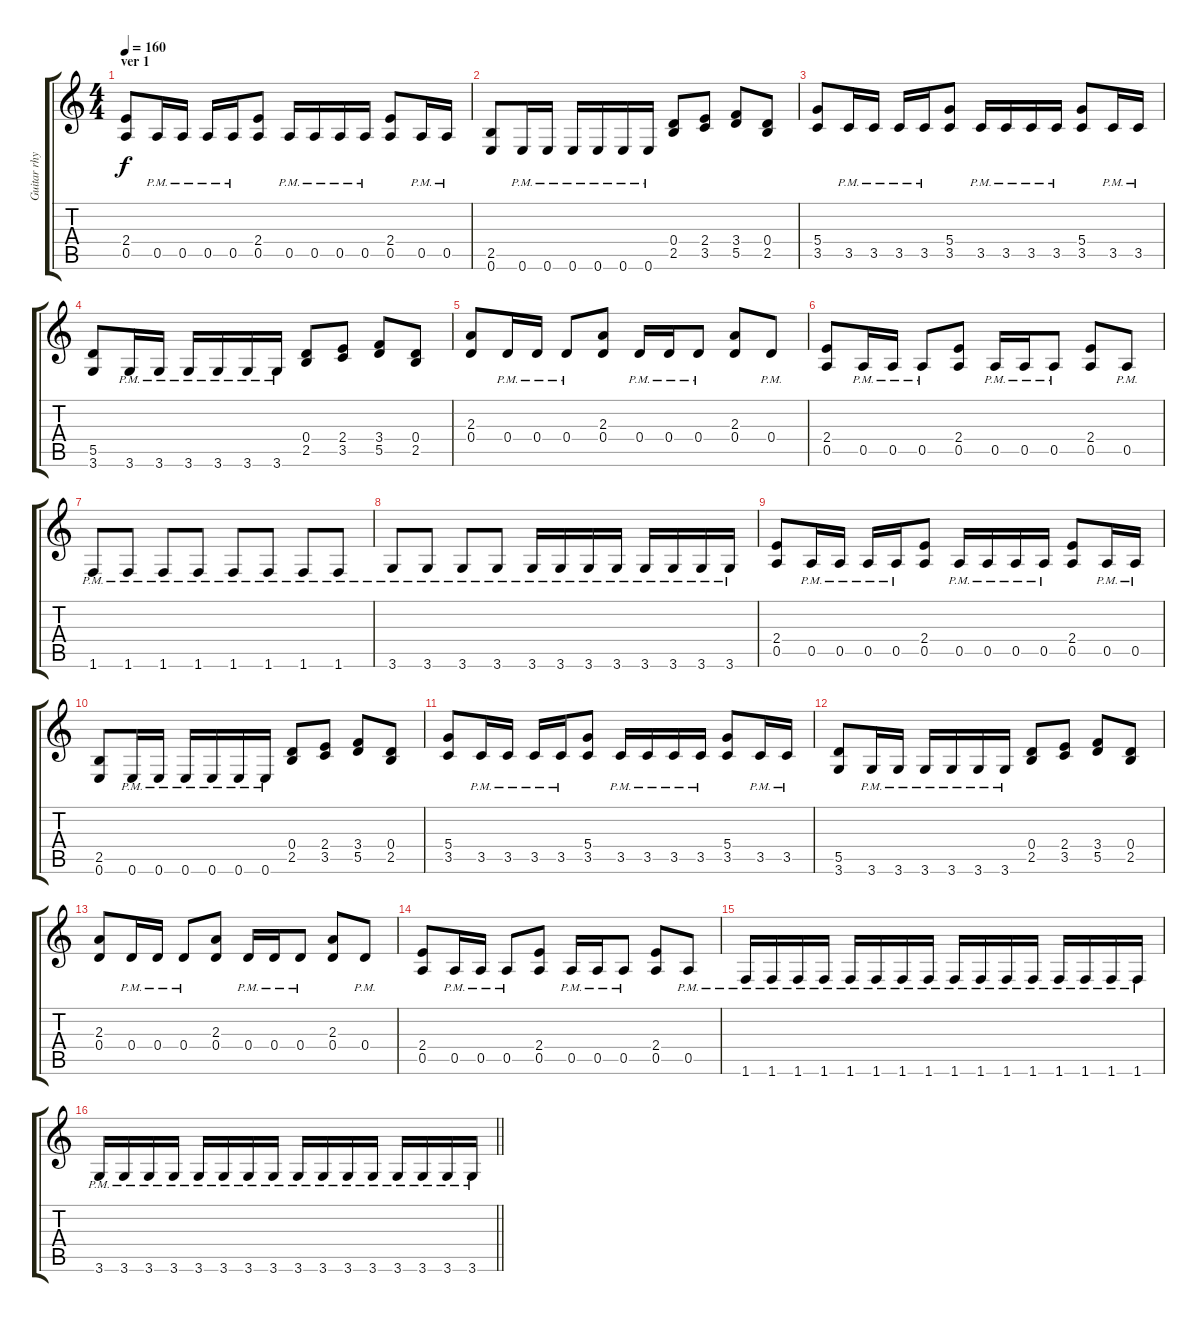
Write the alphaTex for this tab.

\track ("Guitar rhytm" "Guitar rhy") {instrument distortionguitar}
\staff {score tabs}
\tuning (E4 B3 G3 D3 A2 E2) {hide}
\ts (4 4)
\section ("" "ver 1")
\tempo 160
\clef g2
\ks c
(2.4 0.5).8{dy f} 0.5{pm}.16 0.5{pm}.16 0.5{pm}.16 0.5{pm}.16 (2.4 0.5).8 0.5{pm}.16 0.5{pm}.16 0.5{pm}.16 0.5{pm}.16 (2.4 0.5).8 0.5{pm}.16 0.5{pm}.16 |
(2.5 0.6).8 0.6{pm}.16 0.6{pm}.16 0.6{pm}.16 0.6{pm}.16 0.6{pm}.16 0.6{pm}.16 (0.4 2.5).8 (2.4 3.5).8 (3.4 5.5).8 (0.4 2.5).8 |
(5.4 3.5).8 3.5{pm}.16 3.5{pm}.16 3.5{pm}.16 3.5{pm}.16 (5.4 3.5).8 3.5{pm}.16 3.5{pm}.16 3.5{pm}.16 3.5{pm}.16 (5.4 3.5).8 3.5{pm}.16 3.5{pm}.16 |
(5.5 3.6).8 3.6{pm}.16 3.6{pm}.16 3.6{pm}.16 3.6{pm}.16 3.6{pm}.16 3.6{pm}.16 (0.4 2.5).8 (2.4 3.5).8 (3.4 5.5).8 (0.4 2.5).8 |
(2.3 0.4).8 0.4{pm}.16 0.4{pm}.16 0.4{pm}.8 (2.3 0.4).8 0.4{pm}.16 0.4{pm}.16 0.4{pm}.8 (2.3 0.4).8 0.4{pm}.8 |
(2.4 0.5).8 0.5{pm}.16 0.5{pm}.16 0.5{pm}.8 (2.4 0.5).8 0.5{pm}.16 0.5{pm}.16 0.5{pm}.8 (2.4 0.5).8 0.5{pm}.8 |
1.6{pm}.8 1.6{pm}.8 1.6{pm}.8 1.6{pm}.8 1.6{pm}.8 1.6{pm}.8 1.6{pm}.8 1.6{pm}.8 |
3.6{pm}.8 3.6{pm}.8 3.6{pm}.8 3.6{pm}.8 3.6{pm}.16 3.6{pm}.16 3.6{pm}.16 3.6{pm}.16 3.6{pm}.16 3.6{pm}.16 3.6{pm}.16 3.6{pm}.16 |
(2.4 0.5).8 0.5{pm}.16 0.5{pm}.16 0.5{pm}.16 0.5{pm}.16 (2.4 0.5).8 0.5{pm}.16 0.5{pm}.16 0.5{pm}.16 0.5{pm}.16 (2.4 0.5).8 0.5{pm}.16 0.5{pm}.16 |
(2.5 0.6).8 0.6{pm}.16 0.6{pm}.16 0.6{pm}.16 0.6{pm}.16 0.6{pm}.16 0.6{pm}.16 (0.4 2.5).8 (2.4 3.5).8 (3.4 5.5).8 (0.4 2.5).8 |
(5.4 3.5).8 3.5{pm}.16 3.5{pm}.16 3.5{pm}.16 3.5{pm}.16 (5.4 3.5).8 3.5{pm}.16 3.5{pm}.16 3.5{pm}.16 3.5{pm}.16 (5.4 3.5).8 3.5{pm}.16 3.5{pm}.16 |
(5.5 3.6).8 3.6{pm}.16 3.6{pm}.16 3.6{pm}.16 3.6{pm}.16 3.6{pm}.16 3.6{pm}.16 (0.4 2.5).8 (2.4 3.5).8 (3.4 5.5).8 (0.4 2.5).8 |
(2.3 0.4).8 0.4{pm}.16 0.4{pm}.16 0.4{pm}.8 (2.3 0.4).8 0.4{pm}.16 0.4{pm}.16 0.4{pm}.8 (2.3 0.4).8 0.4{pm}.8 |
(2.4 0.5).8 0.5{pm}.16 0.5{pm}.16 0.5{pm}.8 (2.4 0.5).8 0.5{pm}.16 0.5{pm}.16 0.5{pm}.8 (2.4 0.5).8 0.5{pm}.8 |
1.6{pm}.16 1.6{pm}.16 1.6{pm}.16 1.6{pm}.16 1.6{pm}.16 1.6{pm}.16 1.6{pm}.16 1.6{pm}.16 1.6{pm}.16 1.6{pm}.16 1.6{pm}.16 1.6{pm}.16 1.6{pm}.16 1.6{pm}.16 1.6{pm}.16 1.6{pm}.16 |
\barLineRight lightlight
3.6{pm}.16 3.6{pm}.16 3.6{pm}.16 3.6{pm}.16 3.6{pm}.16 3.6{pm}.16 3.6{pm}.16 3.6{pm}.16 3.6{pm}.16 3.6{pm}.16 3.6{pm}.16 3.6{pm}.16 3.6{pm}.16 3.6{pm}.16 3.6{pm}.16 3.6{pm}.16
